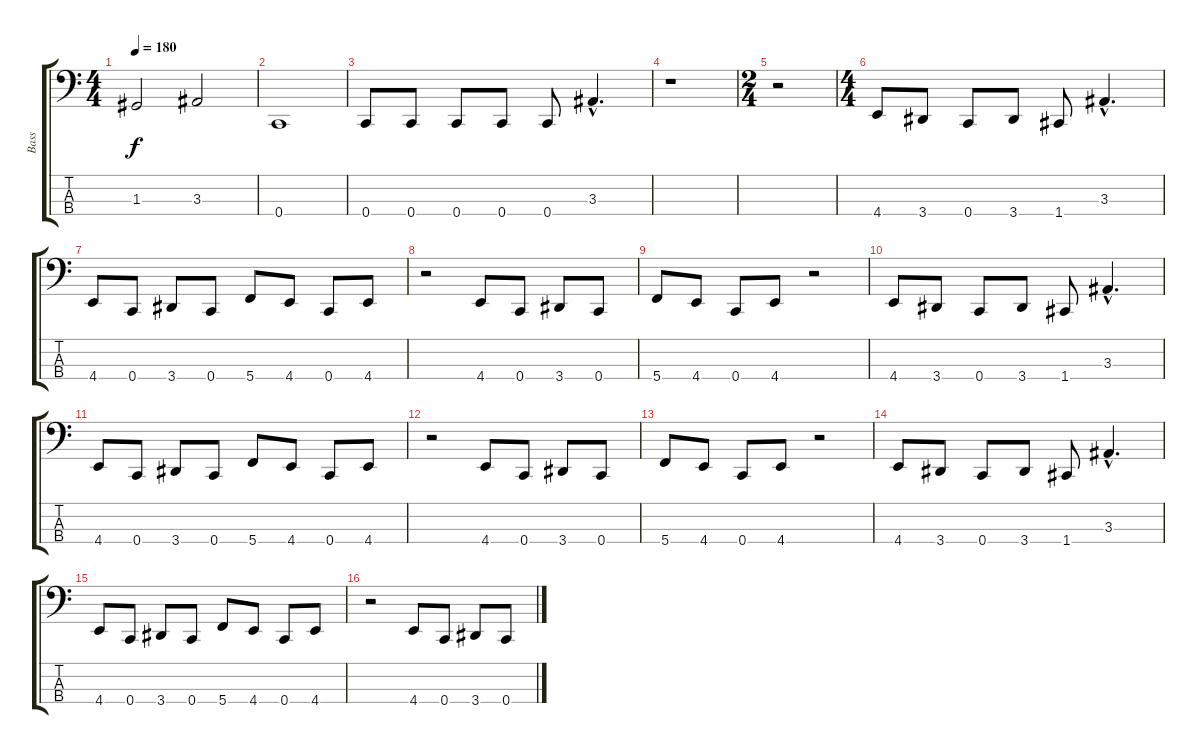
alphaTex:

\track ("Bass" "Bass") {instrument electricbasspick}
\staff {score tabs}
\tuning (F2 C2 G1 C1) {hide}
\ts (4 4)
\tempo 180
\clef f4
\ks c
1.3.2{dy f} 3.3.2 |
0.4.1 |
0.4.8 0.4.8 0.4.8 0.4.8 0.4.8 3.3{hac}.4{d} |
r.1 |
\ts (2 4)
r.2 |
\ts (4 4)
4.4.8 3.4.8 0.4.8 3.4.8 1.4.8 3.3{hac}.4{d} |
4.4.8 0.4.8 3.4.8 0.4.8 5.4.8 4.4.8 0.4.8 4.4.8 |
r.2 4.4.8 0.4.8 3.4.8 0.4.8 |
5.4.8 4.4.8 0.4.8 4.4.8 r.2 |
4.4.8 3.4.8 0.4.8 3.4.8 1.4.8 3.3{hac}.4{d} |
4.4.8 0.4.8 3.4.8 0.4.8 5.4.8 4.4.8 0.4.8 4.4.8 |
r.2 4.4.8 0.4.8 3.4.8 0.4.8 |
5.4.8 4.4.8 0.4.8 4.4.8 r.2 |
4.4.8 3.4.8 0.4.8 3.4.8 1.4.8 3.3{hac}.4{d} |
4.4.8 0.4.8 3.4.8 0.4.8 5.4.8 4.4.8 0.4.8 4.4.8 |
r.2 4.4.8 0.4.8 3.4.8 0.4.8
